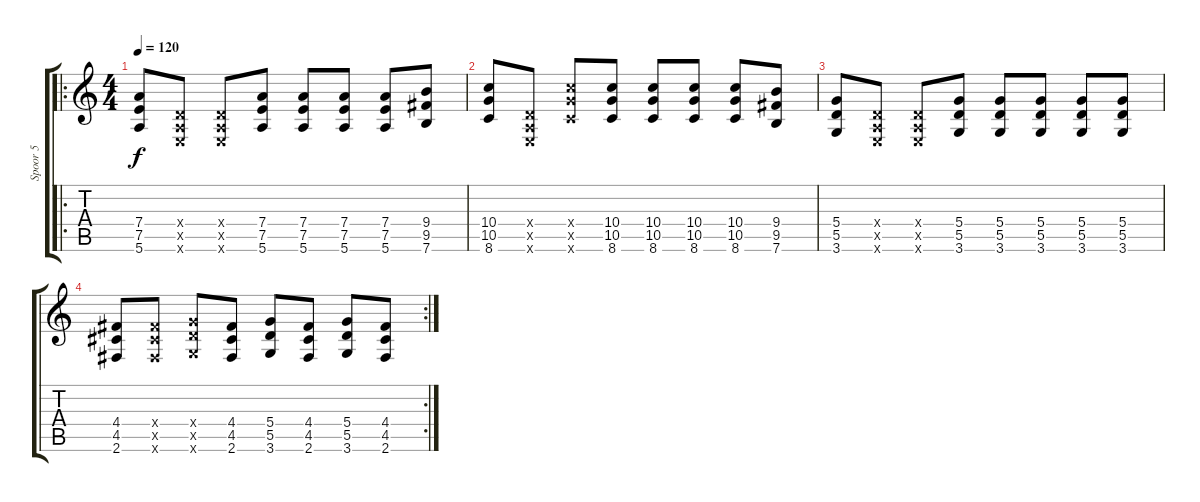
\track ("Spoor 5" "Spoor 5") {instrument overdrivenguitar}
\staff {score tabs}
\tuning (E4 B3 G3 D3 A2 E2) {hide}
\ro
\ts (4 4)
\tempo 120
\clef g2
\ks c
(7.4 7.5 5.6).8{dy f} (0.4{x} 0.5{x} 0.6{x}).8 (0.4{x} 0.5{x} 0.6{x}).8 (7.4 7.5 5.6).8 (7.4 7.5 5.6).8 (7.4 7.5 5.6).8 (7.4 7.5 5.6).8 (9.4 9.5 7.6).8 |
(10.4 10.5 8.6).8 (0.4{x} 0.5{x} 0.6{x}).8 (10.4{x} 10.5{x} 8.6{x}).8 (10.4 10.5 8.6).8 (10.4 10.5 8.6).8 (10.4 10.5 8.6).8 (10.4 10.5 8.6).8 (9.4 9.5 7.6).8 |
(5.4 5.5 3.6).8 (0.4{x} 0.5{x} 0.6{x}).8 (0.4{x} 0.5{x} 0.6{x}).8 (5.4 5.5 3.6).8 (5.4 5.5 3.6).8 (5.4 5.5 3.6).8 (5.4 5.5 3.6).8 (5.4 5.5 3.6).8 |
\rc 2
(4.4 4.5 2.6).8 (4.4{x} 4.5{x} 2.6{x}).8 (5.4{x} 5.5{x} 3.6{x}).8 (4.4 4.5 2.6).8 (5.4 5.5 3.6).8 (4.4 4.5 2.6).8 (5.4 5.5 3.6).8 (4.4 4.5 2.6).8
